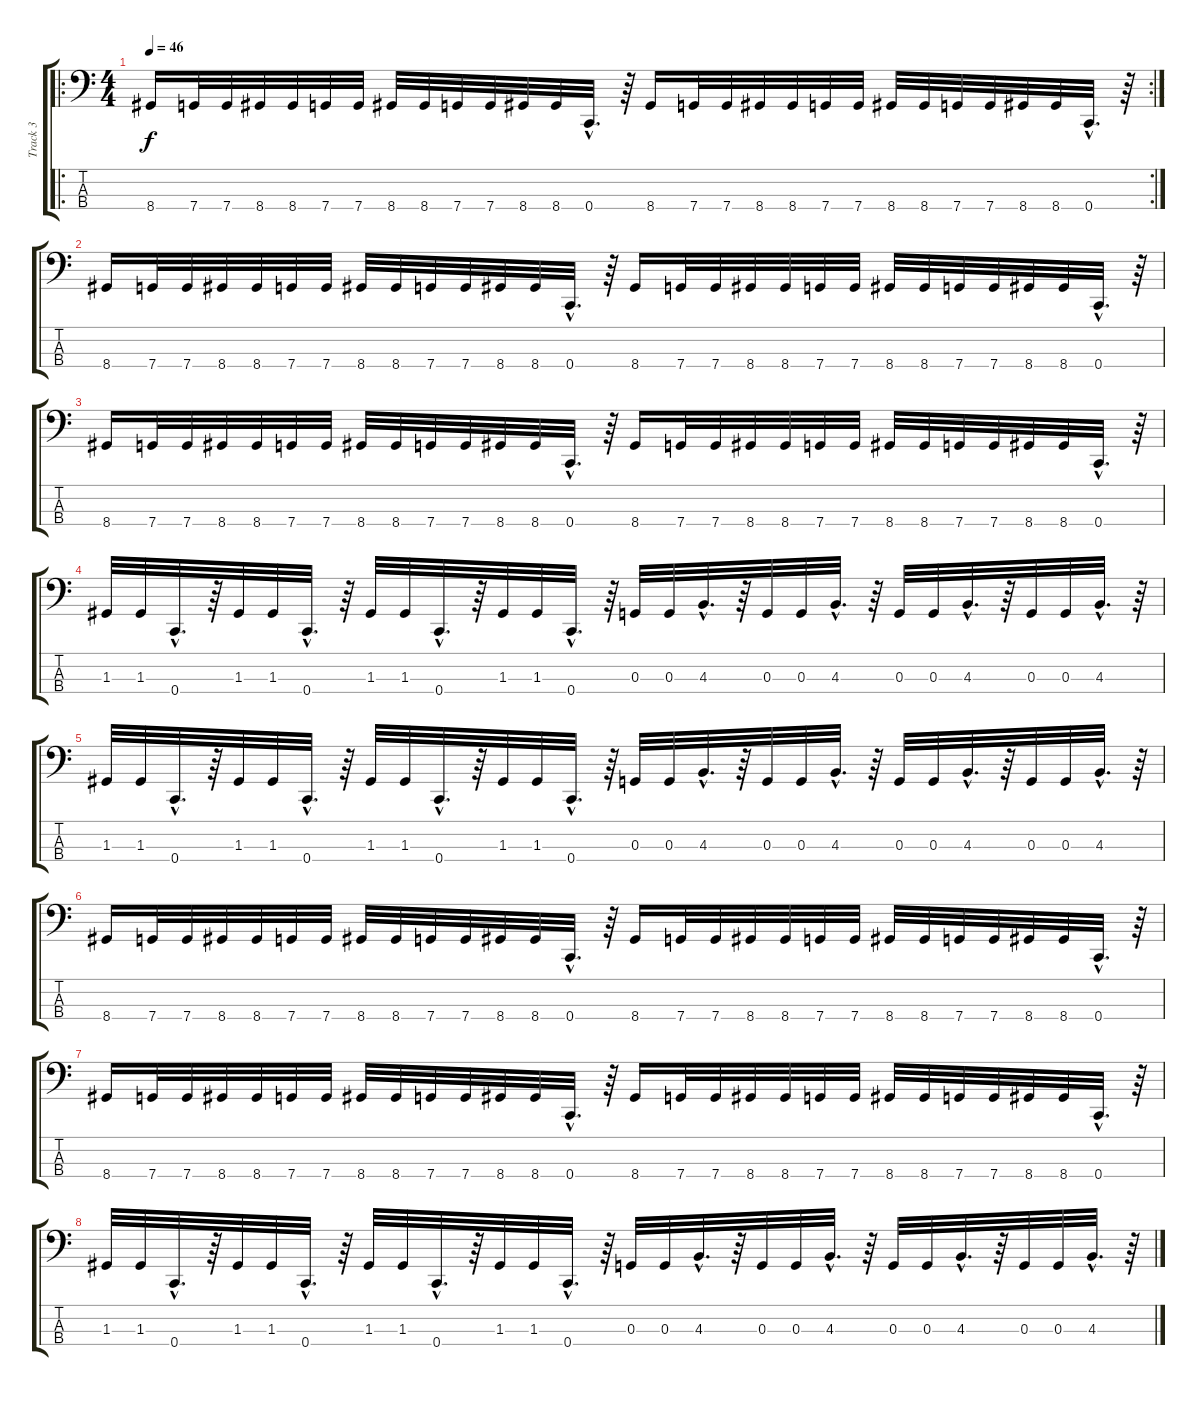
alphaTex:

\track ("Track 3" "Track 3") {instrument electricbassfinger}
\staff {score tabs}
\tuning (F2 C2 G1 C1) {hide}
\ro
\rc 2
\ts (4 4)
\tempo 46
\clef f4
\ks c
8.4.16{dy f instrument electricbassfinger} 7.4.32 7.4.32 8.4.32 8.4.32 7.4.32 7.4.32 8.4.32 8.4.32 7.4.32 7.4.32 8.4.32 8.4.32 0.4{hac}.32{d} r.64 8.4.16 7.4.32 7.4.32 8.4.32 8.4.32 7.4.32 7.4.32 8.4.32 8.4.32 7.4.32 7.4.32 8.4.32 8.4.32 0.4{hac}.32{d} r.64 |
8.4.16 7.4.32 7.4.32 8.4.32 8.4.32 7.4.32 7.4.32 8.4.32 8.4.32 7.4.32 7.4.32 8.4.32 8.4.32 0.4{hac}.32{d} r.64 8.4.16 7.4.32 7.4.32 8.4.32 8.4.32 7.4.32 7.4.32 8.4.32 8.4.32 7.4.32 7.4.32 8.4.32 8.4.32 0.4{hac}.32{d} r.64 |
8.4.16 7.4.32 7.4.32 8.4.32 8.4.32 7.4.32 7.4.32 8.4.32 8.4.32 7.4.32 7.4.32 8.4.32 8.4.32 0.4{hac}.32{d} r.64 8.4.16 7.4.32 7.4.32 8.4.32 8.4.32 7.4.32 7.4.32 8.4.32 8.4.32 7.4.32 7.4.32 8.4.32 8.4.32 0.4{hac}.32{d} r.64 |
1.3.32 1.3.32 0.4{hac}.32{d} r.64 1.3.32 1.3.32 0.4{hac}.32{d} r.64 1.3.32 1.3.32 0.4{hac}.32{d} r.64 1.3.32 1.3.32 0.4{hac}.32{d} r.64 0.3.32 0.3.32 4.3{hac}.32{d} r.64 0.3.32 0.3.32 4.3{hac}.32{d} r.64 0.3.32 0.3.32 4.3{hac}.32{d} r.64 0.3.32 0.3.32 4.3{hac}.32{d} r.64 |
1.3.32 1.3.32 0.4{hac}.32{d} r.64 1.3.32 1.3.32 0.4{hac}.32{d} r.64 1.3.32 1.3.32 0.4{hac}.32{d} r.64 1.3.32 1.3.32 0.4{hac}.32{d} r.64 0.3.32 0.3.32 4.3{hac}.32{d} r.64 0.3.32 0.3.32 4.3{hac}.32{d} r.64 0.3.32 0.3.32 4.3{hac}.32{d} r.64 0.3.32 0.3.32 4.3{hac}.32{d} r.64 |
8.4.16 7.4.32 7.4.32 8.4.32 8.4.32 7.4.32 7.4.32 8.4.32 8.4.32 7.4.32 7.4.32 8.4.32 8.4.32 0.4{hac}.32{d} r.64 8.4.16 7.4.32 7.4.32 8.4.32 8.4.32 7.4.32 7.4.32 8.4.32 8.4.32 7.4.32 7.4.32 8.4.32 8.4.32 0.4{hac}.32{d} r.64 |
8.4.16 7.4.32 7.4.32 8.4.32 8.4.32 7.4.32 7.4.32 8.4.32 8.4.32 7.4.32 7.4.32 8.4.32 8.4.32 0.4{hac}.32{d} r.64 8.4.16 7.4.32 7.4.32 8.4.32 8.4.32 7.4.32 7.4.32 8.4.32 8.4.32 7.4.32 7.4.32 8.4.32 8.4.32 0.4{hac}.32{d} r.64 |
1.3.32 1.3.32 0.4{hac}.32{d} r.64 1.3.32 1.3.32 0.4{hac}.32{d} r.64 1.3.32 1.3.32 0.4{hac}.32{d} r.64 1.3.32 1.3.32 0.4{hac}.32{d} r.64 0.3.32 0.3.32 4.3{hac}.32{d} r.64 0.3.32 0.3.32 4.3{hac}.32{d} r.64 0.3.32 0.3.32 4.3{hac}.32{d} r.64 0.3.32 0.3.32 4.3{hac}.32{d} r.64
